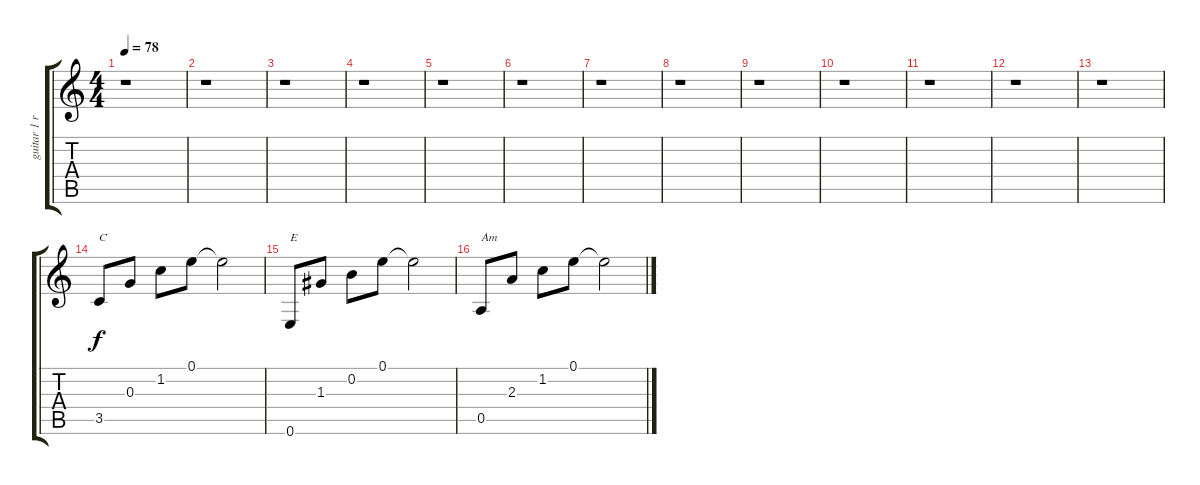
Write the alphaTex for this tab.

\track ("guitar 1 riff" "guitar 1 r") {instrument acousticguitarsteel}
\staff {score tabs}
\tuning (E4 B3 G3 D3 A2 E2) {hide}
\ts (4 4)
\tempo 78
\clef g2
\ks c
r.1{dy f instrument acousticguitarsteel} |
r.1 |
r.1 |
r.1 |
r.1 |
r.1 |
r.1 |
r.1 |
r.1 |
r.1 |
r.1 |
r.1 |
r.1 |
3.5.8{txt "C"} 0.3.8 1.2.8 0.1.8 0.1{t}.2 |
0.6.8{txt "E"} 1.3.8 0.2.8 0.1.8 0.1{t}.2 |
0.5.8{txt "Am"} 2.3.8 1.2.8 0.1.8 0.1{t}.2
